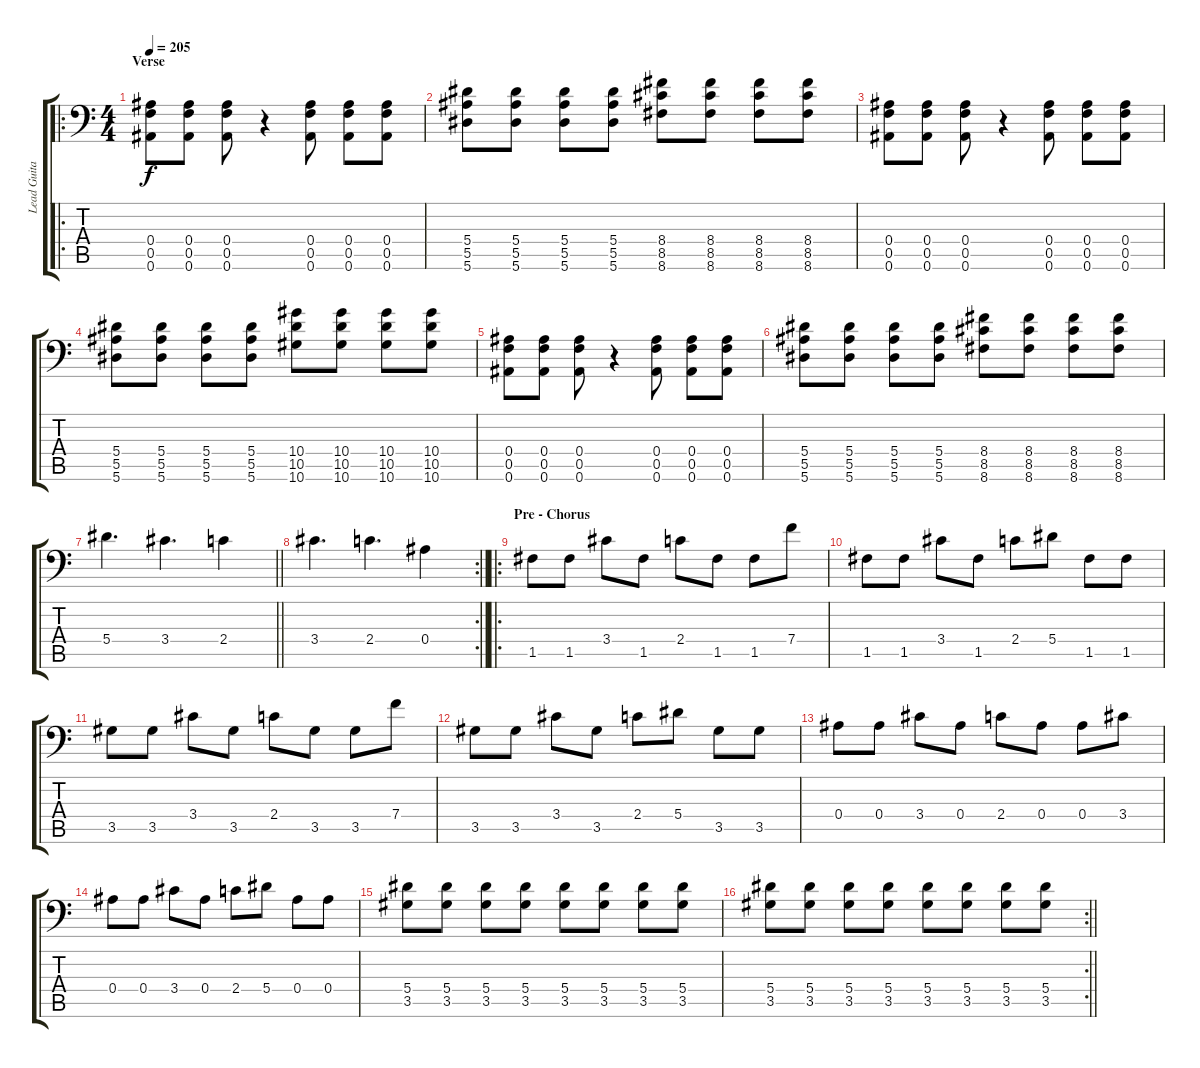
\track ("Lead Guitar" "Lead Guita") {instrument distortionguitar}
\staff {score tabs}
\tuning (C4 G3 Eb3 Bb2 F2 Bb1) {hide}
\ro
\ts (4 4)
\section ("" "Verse")
\tempo 205
\clef f4
\ks c
(0.4 0.5 0.6).8{dy f} (0.4 0.5 0.6).8 (0.4 0.5 0.6).8 r.4 (0.4 0.5 0.6).8 (0.4 0.5 0.6).8 (0.4 0.5 0.6).8 |
(5.4 5.5 5.6).8 (5.4 5.5 5.6).8 (5.4 5.5 5.6).8 (5.4 5.5 5.6).8 (8.4 8.5 8.6).8 (8.4 8.5 8.6).8 (8.4 8.5 8.6).8 (8.4 8.5 8.6).8 |
(0.4 0.5 0.6).8 (0.4 0.5 0.6).8 (0.4 0.5 0.6).8 r.4 (0.4 0.5 0.6).8 (0.4 0.5 0.6).8 (0.4 0.5 0.6).8 |
(5.4 5.5 5.6).8 (5.4 5.5 5.6).8 (5.4 5.5 5.6).8 (5.4 5.5 5.6).8 (10.4 10.5 10.6).8 (10.4 10.5 10.6).8 (10.4 10.5 10.6).8 (10.4 10.5 10.6).8 |
(0.4 0.5 0.6).8 (0.4 0.5 0.6).8 (0.4 0.5 0.6).8 r.4 (0.4 0.5 0.6).8 (0.4 0.5 0.6).8 (0.4 0.5 0.6).8 |
(5.4 5.5 5.6).8 (5.4 5.5 5.6).8 (5.4 5.5 5.6).8 (5.4 5.5 5.6).8 (8.4 8.5 8.6).8 (8.4 8.5 8.6).8 (8.4 8.5 8.6).8 (8.4 8.5 8.6).8 |
\barLineRight lightlight
5.4.4{d} 3.4.4{d} 2.4.4 |
\rc 2
\barLineRight lightlight
3.4.4{d} 2.4.4{d} 0.4.4 |
\ro
\section ("" "Pre - Chorus")
1.5.8 1.5.8 3.4.8 1.5.8 2.4.8 1.5.8 1.5.8 7.4.8 |
1.5.8 1.5.8 3.4.8 1.5.8 2.4.8 5.4.8 1.5.8 1.5.8 |
3.5.8 3.5.8 3.4.8 3.5.8 2.4.8 3.5.8 3.5.8 7.4.8 |
3.5.8 3.5.8 3.4.8 3.5.8 2.4.8 5.4.8 3.5.8 3.5.8 |
0.4.8 0.4.8 3.4.8 0.4.8 2.4.8 0.4.8 0.4.8 3.4.8 |
0.4.8 0.4.8 3.4.8 0.4.8 2.4.8 5.4.8 0.4.8 0.4.8 |
(5.4 3.5).8 (5.4 3.5).8 (5.4 3.5).8 (5.4 3.5).8 (5.4 3.5).8 (5.4 3.5).8 (5.4 3.5).8 (5.4 3.5).8 |
\rc 2
\barLineRight lightlight
(5.4 3.5).8 (5.4 3.5).8 (5.4 3.5).8 (5.4 3.5).8 (5.4 3.5).8 (5.4 3.5).8 (5.4 3.5).8 (5.4 3.5).8
